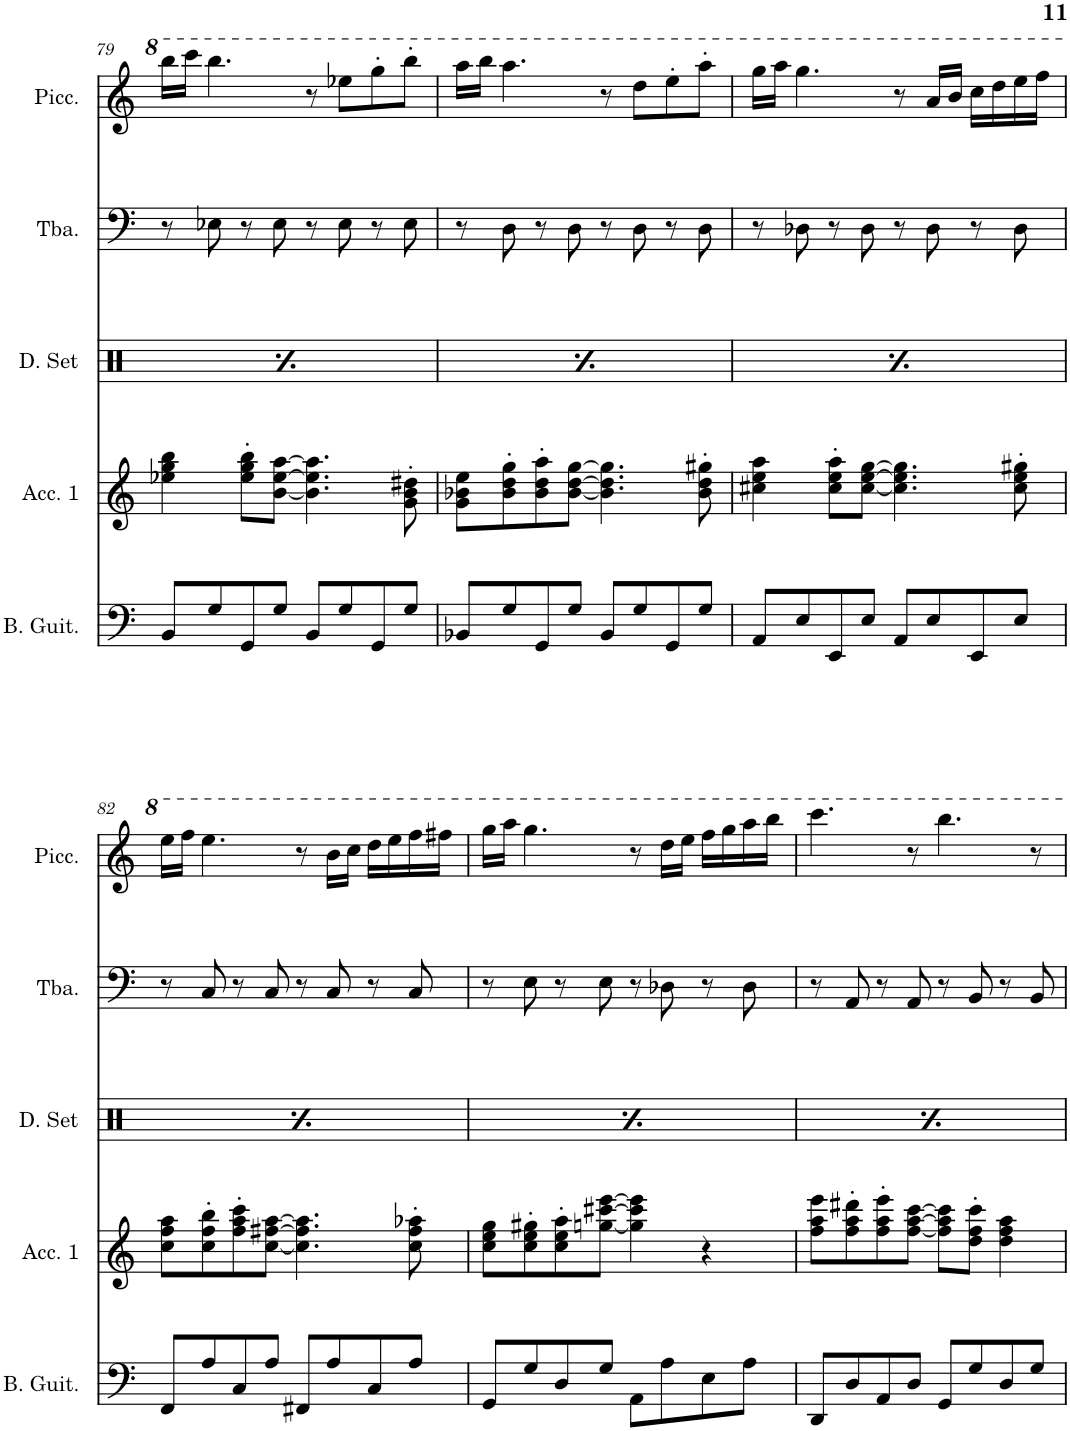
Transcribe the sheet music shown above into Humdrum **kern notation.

**kern	**kern	**kern	**kern
*part4	*part3	*part2	*part1
*staff4	*staff3	*staff2	*staff1
*I"Bass Guitar	*I"Accordion 1	*I"Tuba	*I"Piccolo
*I'B. Guit.	*I'Acc. 1	*I'Tba.	*I'Picc.
!!LO:PB:g=z
*clefF4	*clefG2	*clefF4	*clefG2
*	*	*	*Trd-7c-12
*k[]	*k[]	*k[]	*k[]
*M4/4	*M4/4	*M4/4	*M4/4
*met(c)	*met(c)	*met(c)	*met(c)
=79	=79	=79	=79
8BB/L	4ee-X\ 4gg\ 4bb\	8r	16bbb\LL
.	.	.	16cccc\JJ
8G/	.	8E-X\	4.bbb\
8GG/	8ee-\' 8gg\' 8bb\'L	8r	.
8G/J	[8b\ [8ee-\ [8aa\J	8E-\	.
8BB/L	4.b\] 4.ee-\] 4.aa\]	8r	8r
8G/	.	8E-\	8eee-X\L
8GG/	.	8r	8ggg'\
8G/J	8g\' 8b\' 8dd#X\'	8E-\	8bbb'\J
=80	=80	=80	=80
8BB-X/L	8g\ 8b-X\ 8ee\L	8r	16aaa\LL
.	.	.	16bbb\JJ
8G/	8b-\' 8dd\' 8gg\'	8D\	4.aaa\
8GG/	8b-\' 8dd\' 8aa\'	8r	.
8G/J	[8b-\ [8dd\ [8gg\J	8D\	.
8BB-/L	4.b-\] 4.dd\] 4.gg\]	8r	8r
8G/	.	8D\	8ddd\L
8GG/	.	8r	8eee'\
8G/J	8b-\' 8dd\' 8gg#X\'	8D\	8aaa'\J
=81	=81	=81	=81
8AA/L	4cc#X\ 4ee\ 4aa\	8r	16ggg\LL
.	.	.	16aaa\JJ
8E/	.	8D-X\	4.ggg\
8EE/	8cc#\' 8ee\' 8aa\'L	8r	.
8E/J	[8cc#\ [8ee\ [8gg\J	8D-\	.
8AA/L	4.cc#\] 4.ee\] 4.gg\]	8r	8r
8E/	.	8D-\	16aa/LL
.	.	.	16bb/JJ
8EE/	.	8r	16ccc\LL
.	.	.	16ddd\
8E/J	8cc#\' 8ee\' 8gg#X\'	8D-\	16eee\
.	.	.	16fff\JJ
!!LO:LB:g=z
=82	=82	=82	=82
8FF/L	8cc\ 8ff\ 8aa\L	8r	16eee\LL
.	.	.	16fff\JJ
8A/	8cc\' 8ff\' 8bb\'	8C/	4.eee\
8C/	8ff\' 8aa\' 8ccc\'	8r	.
8A/J	[8cc\ [8ff#X\ [8aa\J	8C/	.
8FF#X/L	4.cc\] 4.ff#\] 4.aa\]	8r	8r
8A/	.	8C/	16bb\LL
.	.	.	16ccc\JJ
8C/	.	8r	16ddd\LL
.	.	.	16eee\
8A/J	8cc\' 8ff#\' 8aa-X\'	8C/	16fff\
.	.	.	16fff#X\JJ
=83	=83	=83	=83
8GG/L	8cc\ 8ee\ 8gg\L	8r	16ggg\LL
.	.	.	16aaa\JJ
8G/	8cc\' 8ee\' 8gg#X\'	8E\	4.ggg\
8D/	8cc\' 8ee\' 8aa\'	8r	.
8G/J	[8ggn\ [8ccc#X\ [8eee\J	8E\	.
8AA\L	4gg\] 4ccc#\] 4eee\]	8r	8r
8A\	.	8D-X\	16ddd\LL
.	.	.	16eee\JJ
8E\	4r	8r	16fff\LL
.	.	.	16ggg\
8A\J	.	8D-\	16aaa\
.	.	.	16bbb\JJ
=84	=84	=84	=84
8DD/L	8ff\ 8aa\ 8eee\L	8r	4.cccc\
8D/	8ff\' 8aa\' 8ddd#X\'	8AA/	.
8AA/	8ff\' 8aa\' 8eee\'	8r	.
8D/J	[8ff\ [8aa\ [8ccc\J	8AA/	8r
8GG/L	8ff\] 8aa\] 8ccc\]L	8r	4.bbb\
8G/	8dd\' 8ff\' 8ccc\'J	8BB/	.
8D/	4dd\ 4ff\ 4aa\	8r	.
8G/J	.	8BB/	8r
=	=	=	=
*-	*-	*-	*-
